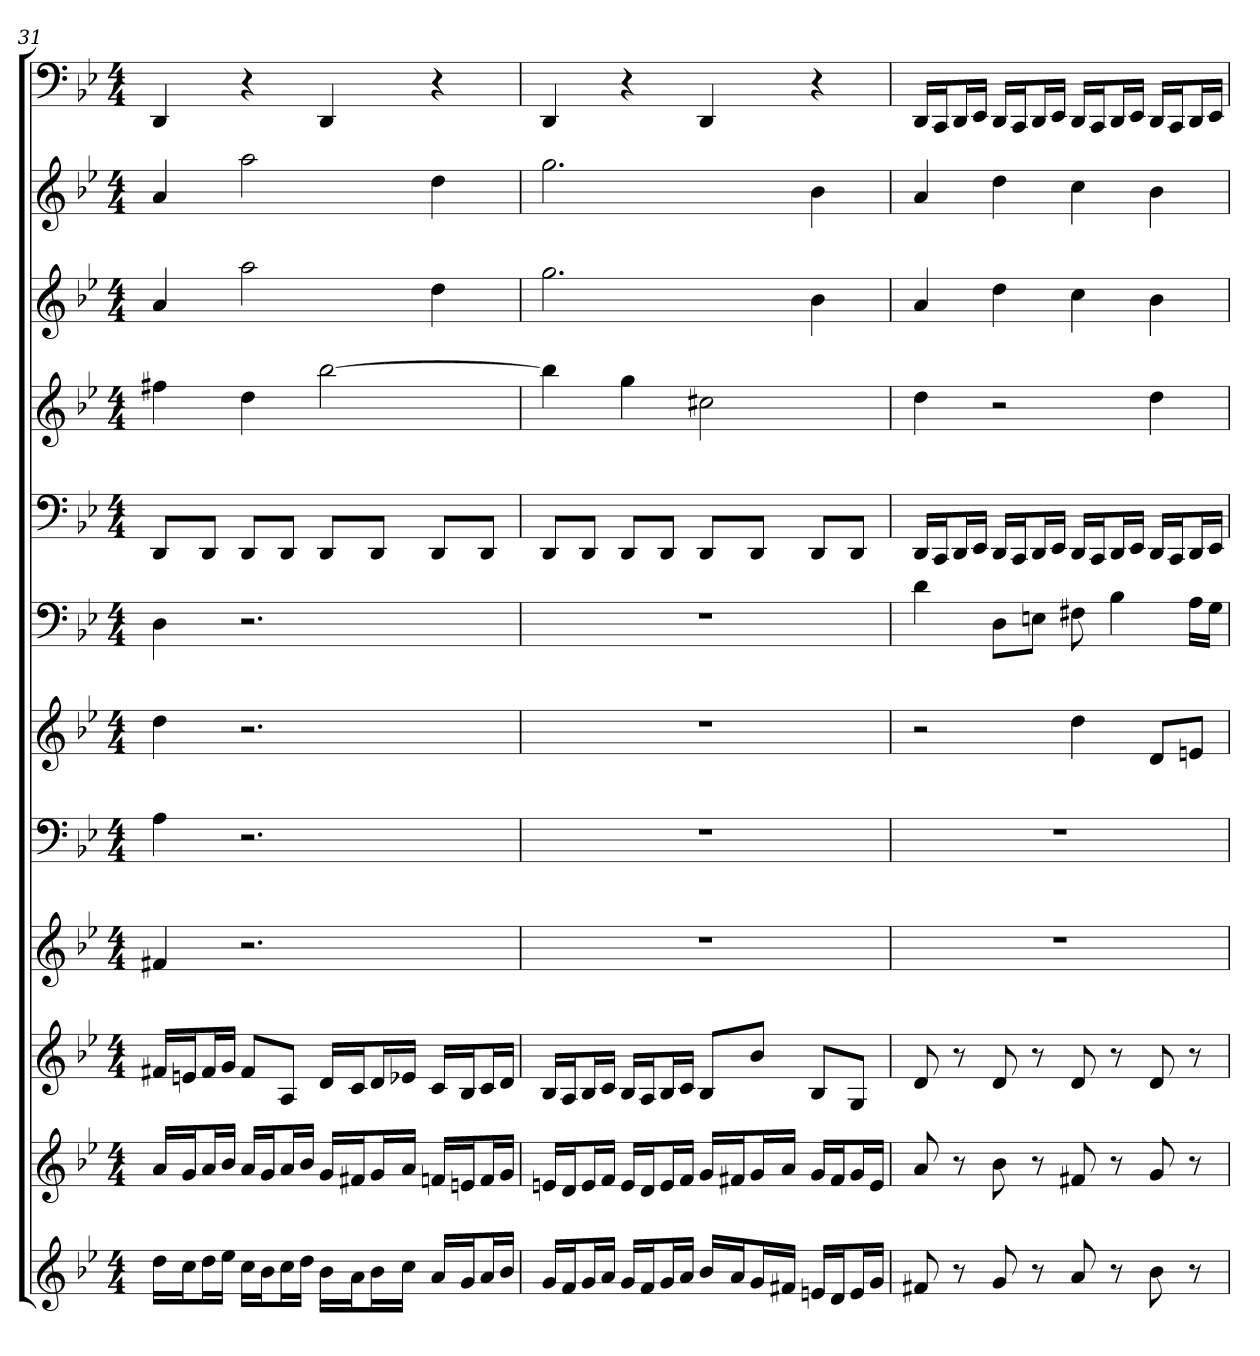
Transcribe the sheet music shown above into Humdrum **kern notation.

**kern	**kern	**kern	**kern	**kern	**kern	**kern	**kern	**kern	**kern	**kern	**kern
*part12	*part11	*part10	*part9	*part8	*part7	*part6	*part5	*part4	*part3	*part2	*part1
*staff12	*staff11	*staff10	*staff9	*staff8	*staff7	*staff6	*staff5	*staff4	*staff3	*staff2	*staff1
*k[b-e-]	*k[b-e-]	*k[b-e-]	*k[b-e-]	*k[b-e-]	*k[b-e-]	*k[b-e-]	*k[b-e-]	*k[b-e-]	*k[b-e-]	*k[b-e-]	*k[b-e-]
*g:	*g:	*g:	*g:	*g:	*g:	*g:	*g:	*g:	*g:	*g:	*g:
*M4/4	*M4/4	*M4/4	*M4/4	*M4/4	*M4/4	*M4/4	*M4/4	*M4/4	*M4/4	*M4/4	*M4/4
=31	=31	=31	=31	=31	=31	=31	=31	=31	=31	=31	=31
16ddLL	16aLL	16f#XLL	4f#X	4A	4dd	4D	8DDL	4ff#X	4a	4a	4DD
16ccJ	16gJ	16enJ	.	.	.	.	.	.	.	.	.
16ddL	16aL	16f#L	.	.	.	.	8DDJ	.	.	.	.
16ee-JJ	16b-JJ	16gJJ	.	.	.	.	.	.	.	.	.
16ccLL	16aLL	8f#L	2.r	2.r	2.r	2.r	8DDL	4dd	2aa	2aa	4r
16b-J	16gJ	.	.	.	.	.	.	.	.	.	.
16ccL	16aL	8AJ	.	.	.	.	8DDJ	.	.	.	.
16ddJJ	16b-JJ	.	.	.	.	.	.	.	.	.	.
16b-LL	16gLL	16dLL	.	.	.	.	8DDL	[2bb-	.	.	4DD
16aJ	16f#XJ	16cJ	.	.	.	.	.	.	.	.	.
16b-L	16gL	16dL	.	.	.	.	8DDJ	.	.	.	.
16ccJJ	16aJJ	16e-XJJ	.	.	.	.	.	.	.	.	.
16aLL	16fnLL	16cLL	.	.	.	.	8DDL	.	4dd	4dd	4r
16gJ	16enJ	16B-J	.	.	.	.	.	.	.	.	.
16aL	16fL	16cL	.	.	.	.	8DDJ	.	.	.	.
16b-JJ	16gJJ	16dJJ	.	.	.	.	.	.	.	.	.
=32	=32	=32	=32	=32	=32	=32	=32	=32	=32	=32	=32
16gLL	16enLL	16B-LL	1r	1r	1r	1r	8DDL	4bb-]	2.gg	2.gg	4DD
16fJ	16dJ	16AJ	.	.	.	.	.	.	.	.	.
16gL	16eL	16B-L	.	.	.	.	8DDJ	.	.	.	.
16aJJ	16fJJ	16cJJ	.	.	.	.	.	.	.	.	.
16gLL	16eLL	16B-LL	.	.	.	.	8DDL	4gg	.	.	4r
16fJ	16dJ	16AJ	.	.	.	.	.	.	.	.	.
16gL	16eL	16B-L	.	.	.	.	8DDJ	.	.	.	.
16aJJ	16fJJ	16cJJ	.	.	.	.	.	.	.	.	.
16b-LL	16gLL	8B-L	.	.	.	.	8DDL	2cc#X	.	.	4DD
16aJ	16f#XJ	.	.	.	.	.	.	.	.	.	.
16gL	16gL	8b-J	.	.	.	.	8DDJ	.	.	.	.
16f#XJJ	16aJJ	.	.	.	.	.	.	.	.	.	.
16enLL	16gLL	8B-L	.	.	.	.	8DDL	.	4b-	4b-	4r
16dJ	16f#J	.	.	.	.	.	.	.	.	.	.
16eL	16gL	8GJ	.	.	.	.	8DDJ	.	.	.	.
16gJJ	16eJJ	.	.	.	.	.	.	.	.	.	.
=33	=33	=33	=33	=33	=33	=33	=33	=33	=33	=33	=33
8f#X	8a	8d	1r	1r	2r	4d	16DDLL	4dd	4a	4a	16DDLL
.	.	.	.	.	.	.	16CCJ	.	.	.	16CCJ
8r	8r	8r	.	.	.	.	16DDL	.	.	.	16DDL
.	.	.	.	.	.	.	16EE-JJ	.	.	.	16EE-JJ
8g	8b-	8d	.	.	.	8DL	16DDLL	2r	4dd	4dd	16DDLL
.	.	.	.	.	.	.	16CCJ	.	.	.	16CCJ
8r	8r	8r	.	.	.	8EnJ	16DDL	.	.	.	16DDL
.	.	.	.	.	.	.	16EE-JJ	.	.	.	16EE-JJ
8a	8f#X	8d	.	.	4dd	8F#X	16DDLL	.	4cc	4cc	16DDLL
.	.	.	.	.	.	.	16CCJ	.	.	.	16CCJ
8r	8r	8r	.	.	.	4B-	16DDL	.	.	.	16DDL
.	.	.	.	.	.	.	16EE-JJ	.	.	.	16EE-JJ
8b-	8g	8d	.	.	8dL	.	16DDLL	4dd	4b-	4b-	16DDLL
.	.	.	.	.	.	.	16CCJ	.	.	.	16CCJ
8r	8r	8r	.	.	8enJ	16ALL	16DDL	.	.	.	16DDL
.	.	.	.	.	.	16GJJ	16EE-JJ	.	.	.	16EE-JJ
=	=	=	=	=	=	=	=	=	=	=	=
*-	*-	*-	*-	*-	*-	*-	*-	*-	*-	*-	*-
